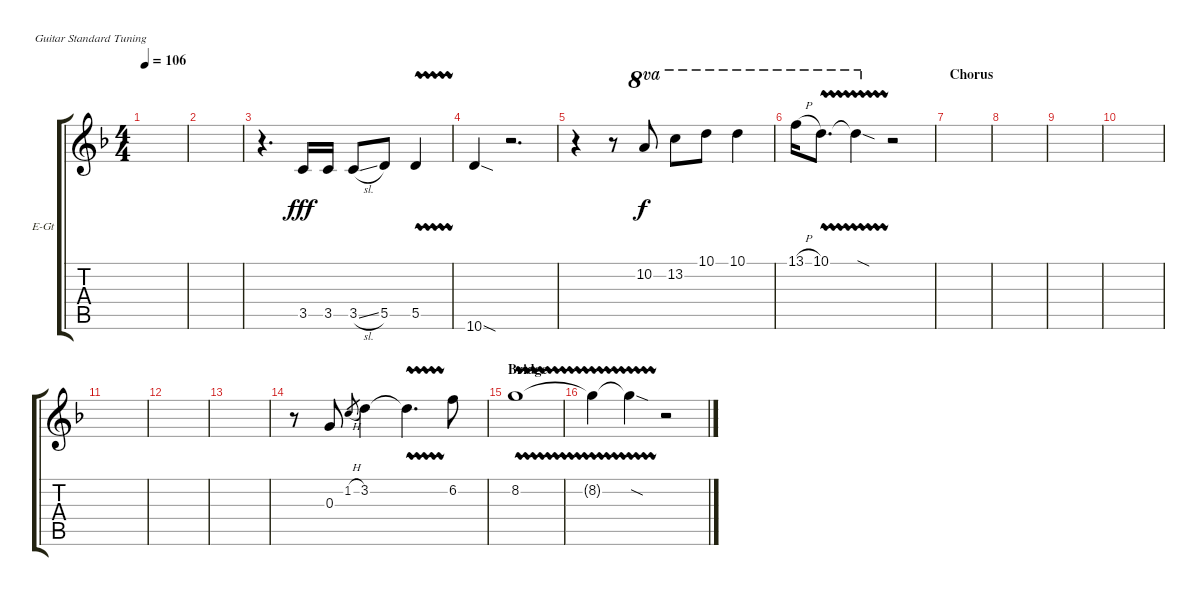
\defaultSystemsLayout 4
\bracketExtendMode groupsimilarinstruments
\firstSystemTrackNameOrientation horizontal
\otherSystemsTrackNameOrientation horizontal
\track ("Angus Young Solo" "E-Gt") {instrument distortionguitar}
\staff {score tabs}
\tuning (E4 B3 G3 D3 A2 E2)
\ts (4 4)
\tempo 106
\clef g2
\ks dminor
|
|
r.4{d} 3.5.16{dy fff} 3.5.16 3.5{sl}.8 5.5.8 5.5{vw}.4 |
10.6{sod}.4 r.2{d} |
\scale
0.506273 r.4 r.8 10.2.8{ot 8va dy f} 13.2.8{ot 8va} 10.1.8{ot 8va} 10.1.4{ot 8va} |
\scale
0.494117 13.1{h}.16{ot 8va} 10.1{vw}.8{d ot 8va} 10.1{vw sod t}.4{ot 8va} r.2 |
\section ("" "Chorus")
|
|
|
|
|
|
|
r.8 0.3.8 1.2{h}.8{gr} 3.2.4 3.2{vw t}.4{d} 6.2.8 |
\section ("" "Bridge")
8.2{vw}.1 |
8.2{vw t}.4 8.2{sod t}.4 r.2
